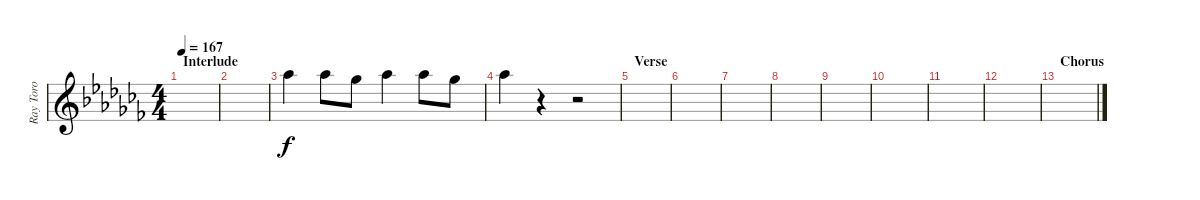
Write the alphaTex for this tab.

\track ("Ray Toro" "Ray Toro") {instrument distortionguitar}
\staff {score}
\tuning (E4 B3 G3 D3 A2 E2 B1) {hide}
\ts (4 4)
\section ("" "Interlude")
\tempo 167
\clef g2
\ks abminor
|
|
4.1.4 4.1.8 2.1.8 4.1.4 4.1.8 2.1.8 |
4.1.4 r.4 r.2 |
\section ("" "Verse")
|
|
|
|
|
|
|
|
\section ("" "Chorus")
